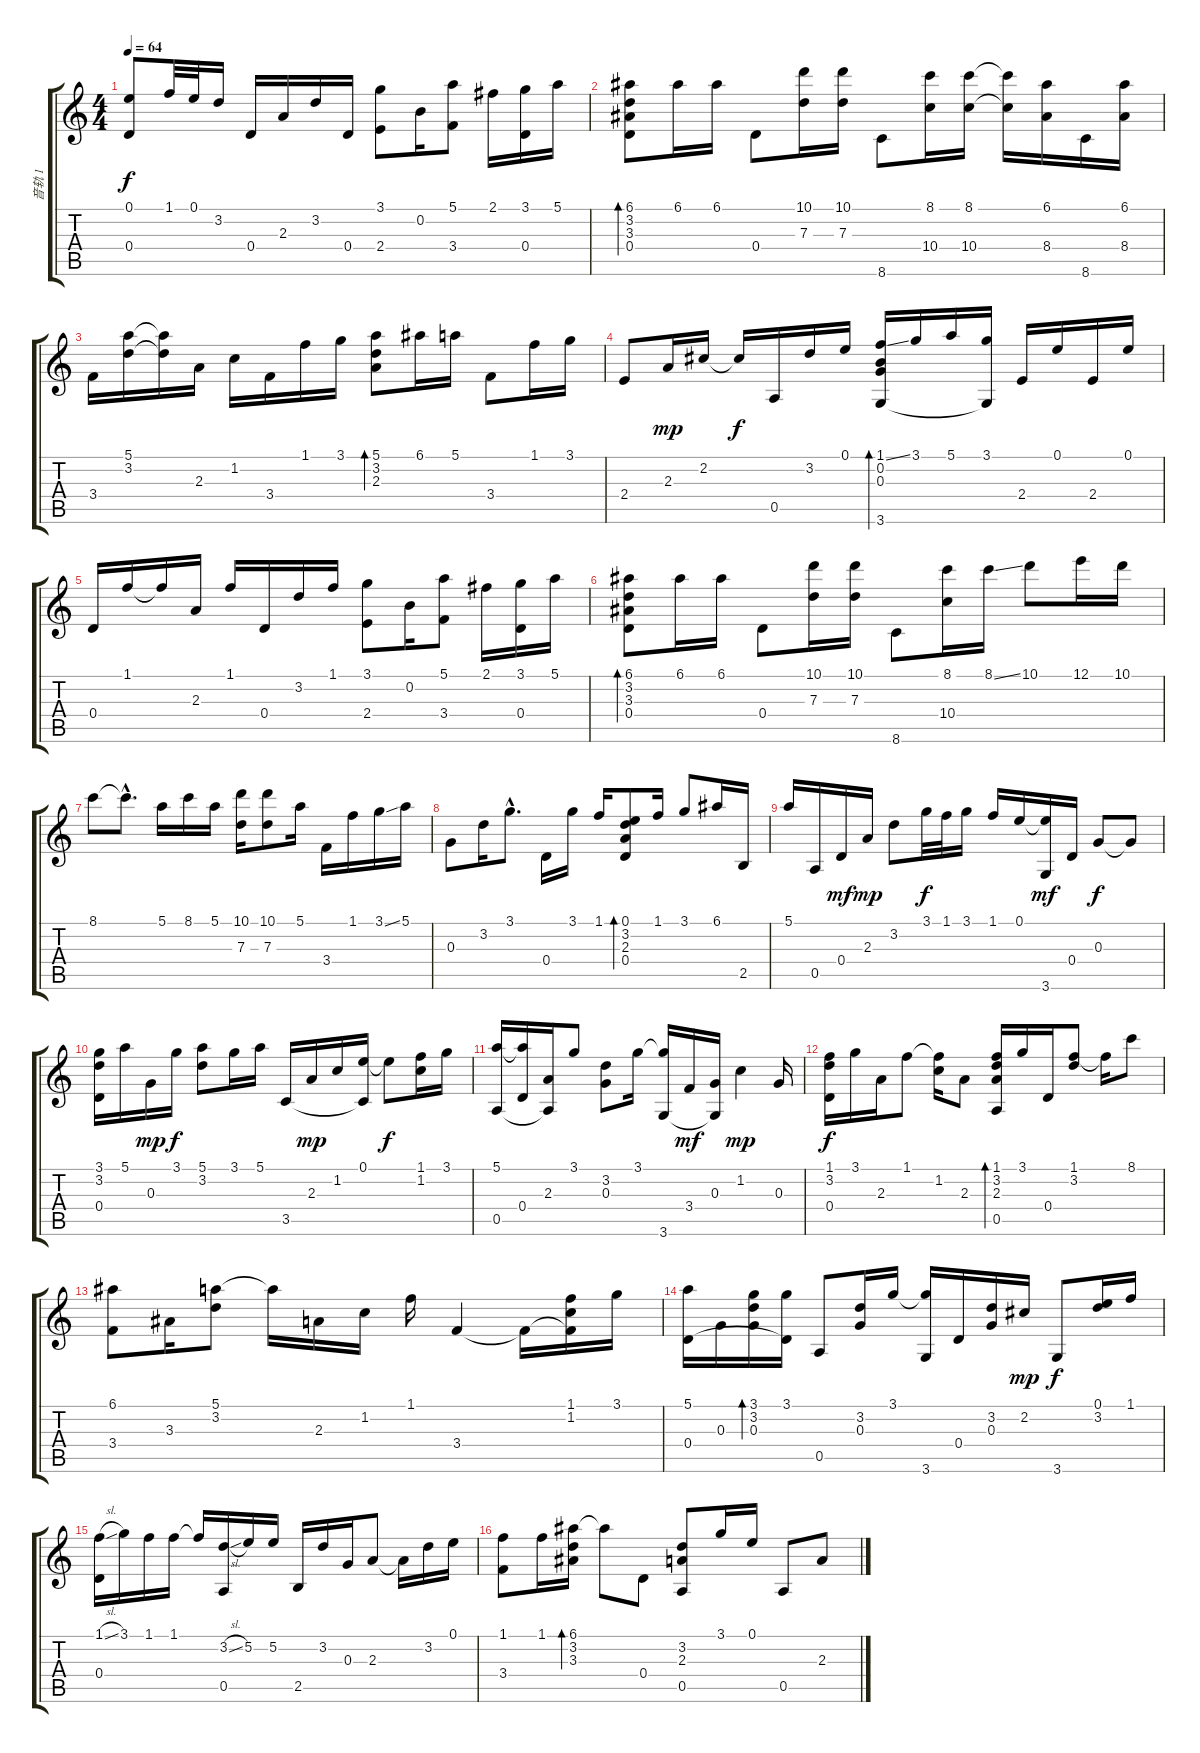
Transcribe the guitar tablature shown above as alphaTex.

\track ("音轨 1" "音轨 1") {instrument acousticguitarsteel}
\staff {score tabs}
\tuning (E4 B3 G3 D3 A2 E2) {hide}
\ts (4 4)
\tempo 64
\clef g2
\ks c
(0.1 0.4).8{dy f} 1.1.32 0.1.32 3.2.16 0.4.16 2.3.16 3.2.16 0.4.16 (3.1 2.4).8 0.2.16 (5.1 3.4).8 2.1.16 (3.1 0.4).16 5.1.16 |
(6.1 3.2 3.3 0.4).8{bd 240} 6.1.16 6.1.16 0.4.8 (10.1 7.3).16 (10.1 7.3).16 8.6.8 (8.1 10.4).16 (8.1 10.4).16 (8.1{t} 10.4{t}).16 (6.1 8.4).16 8.6.16 (6.1 8.4).16 |
3.4.16 (5.1 3.2).16 (5.1{t} 3.2{t}).16 2.3.16 1.2.16 3.4.16 1.1.16 3.1.16 (5.1 3.2 2.3).8{bd 240} 6.1.16 5.1.16 3.4.8 1.1.16 3.1.16 |
2.4.8 2.3.16{dy mp} 2.2.16 2.2{t}.16{dy f} 0.5.16 3.2.16 0.1.16 (1.1{ss} 0.2 0.3 3.6).16{bd 240} 3.1.16 5.1.16 (3.1 3.6{t}).16 2.4.16 0.1.16 2.4.16 0.1.16 |
0.4.16 1.1.16 1.1{t}.16 2.3.16 1.1.16 0.4.16 3.2.16 1.1.16 (3.1 2.4).8 0.2.16 (5.1 3.4).8 2.1.16 (3.1 0.4).16 5.1.16 |
(6.1 3.2 3.3 0.4).8{bd 240} 6.1.16 6.1.16 0.4.8 (10.1 7.3).16 (10.1 7.3).16 8.6.8 (8.1 10.4).16 8.1{ss}.16 10.1.8 12.1.16 10.1.16 |
8.1.8 8.1{hac t}.8{d} 5.1.16 8.1.16 5.1.16 (10.1 7.3).16 (10.1 7.3).8 5.1.16 3.4.16 1.1.16 3.1{ss}.16 5.1.16 |
0.3.8 3.2.16 3.1{hac}.8{d} 0.4.16 3.1.16 1.1.16 (0.1 3.2 2.3 0.4).8{bd 480} 1.1.16 3.1.8 6.1.16 2.5.16 |
5.1.16 0.5.16 0.4.16{dy mf} 2.3.16{dy mp} 3.2.8 3.1.32{dy f} 1.1.32 3.1.16 1.1.16 0.1.16 (0.1{t} 3.6).16{dy mf} 0.4.16 0.3.8{dy f} 0.3{t}.8 |
(3.1 3.2 0.4).16 5.1.16 0.3.16{dy mp} 3.1.16{dy f} (5.1 3.2).8 3.1.16 5.1.16 3.5.16 2.3.16{dy mp} 1.2.16 (0.1 3.5{t}).16 0.1{t}.8{dy f} (1.1 1.2).16 3.1.16 |
(5.1 0.5).16 (5.1{t} 0.4).16 (2.3 0.5{t}).16 3.1.8 (3.2 0.3).8 3.1.16 (3.1{t} 3.6).16 3.4.16{dy mf} (0.3 3.6{t}).16 1.2.4{dy mp} 0.3.16 |
(1.1 3.2 0.4).16{dy f} 3.1.16 2.3.16 1.1.8 (1.1{t} 1.2).16 2.3.8 (1.1 3.2 2.3 0.5).16{bd 120} 3.1.16 0.4.16 (1.1 3.2).8 1.1{t}.16 8.1.8 |
(6.1 3.4).8 3.3.16 (5.1 3.2).8 5.1{t}.16 2.3.16 1.2.16 1.1.16 3.4.4 3.4{t}.16 (1.1 1.2 3.4{t}).16 3.1.16 |
(5.1 0.4).16 0.3.16 (3.1 3.2 0.3).16{bd 30} (3.1 0.4{t}).16 0.5.8 (3.2 0.3).16 3.1.16 (3.1{t} 3.6).16 0.4.16 (3.2 0.3).16 2.2.16{dy mp} 3.6.8{dy f} (0.1 3.2).16 1.1.16 |
(1.1{sl} 0.4).16 3.1.16 1.1.16 1.1.16 1.1{t}.16 (3.2{sl} 0.5).16 5.2.16 5.2.16 2.5.16 3.2.16 0.3.16 2.3.8 2.3{t}.16 3.2.16 0.1.16 |
(1.1 3.4).8 1.1.16 (6.1 3.2 3.3).16{bd 120} 6.1{t}.8 0.4.8 (3.2 2.3 0.5).8 3.1.16 0.1.16 0.5.8 2.3.8
